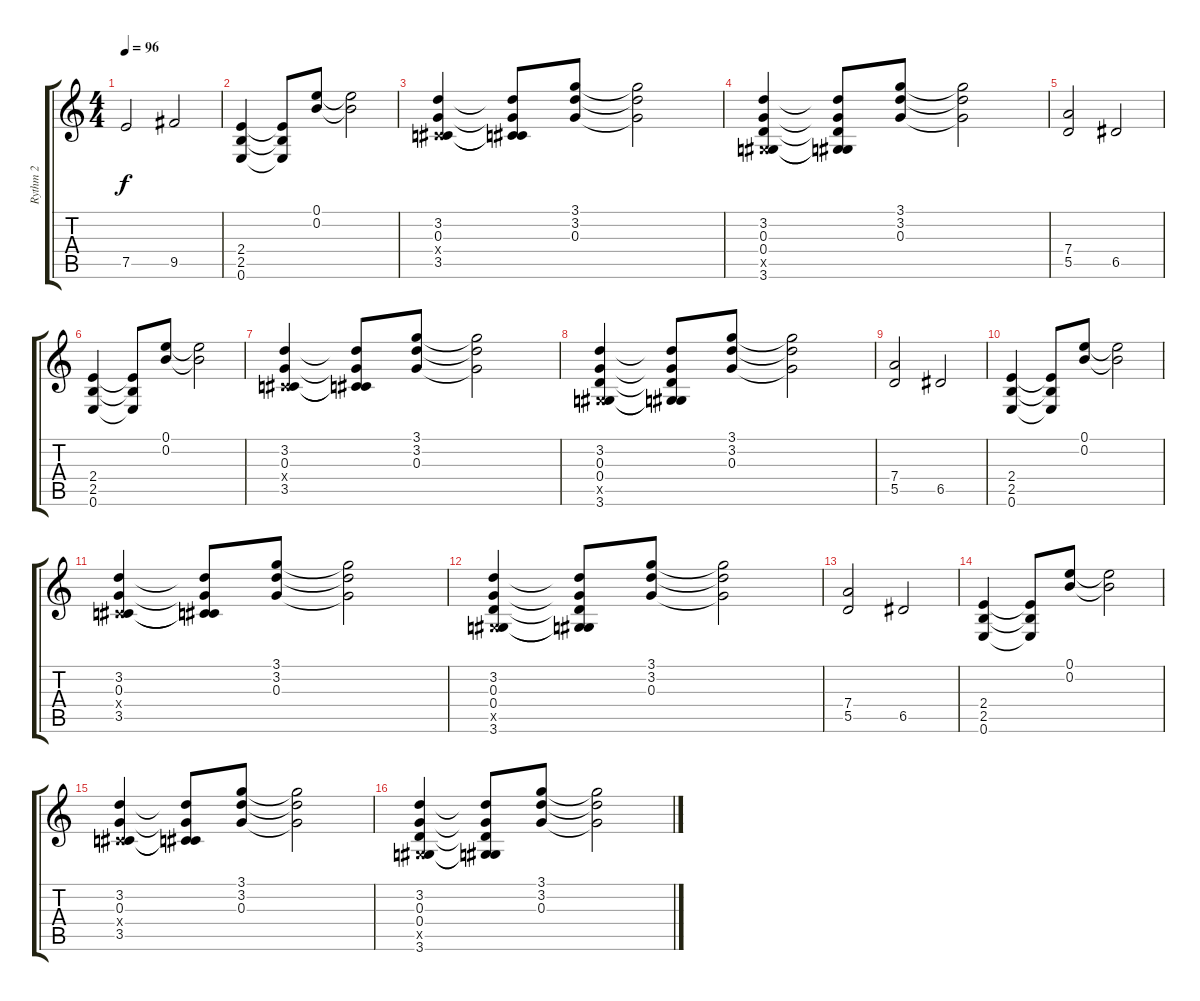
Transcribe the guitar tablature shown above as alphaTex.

\track ("Rythm 2" "Rythm 2") {instrument overdrivenguitar}
\staff {score tabs}
\tuning (E4 B3 G3 D3 A2 E2) {hide}
\ts (4 4)
\tempo 96
\clef g2
\ks c
7.5.2{dy f} 9.5.2 |
(2.4 2.5 0.6).4 (2.4{t} 2.5{t} 0.6{t}).8 (0.1 0.2).8 (0.1{t} 0.2{t}).2 |
(3.2 0.3 -1.4{x} 3.5).4 (3.2{t} 0.3{t} -1.4{t} 3.5{t}).8 (3.1 3.2 0.3).8 (3.1{t} 3.2{t} 0.3{t}).2 |
(3.2 0.3 0.4 -1.5{x} 3.6).4 (3.2{t} 0.3{t} 0.4{t} -1.5{t} 3.6{t}).8 (3.1 3.2 0.3).8 (3.1{t} 3.2{t} 0.3{t}).2 |
(7.4 5.5).2 6.5.2 |
(2.4 2.5 0.6).4 (2.4{t} 2.5{t} 0.6{t}).8 (0.1 0.2).8 (0.1{t} 0.2{t}).2 |
(3.2 0.3 -1.4{x} 3.5).4 (3.2{t} 0.3{t} -1.4{t} 3.5{t}).8 (3.1 3.2 0.3).8 (3.1{t} 3.2{t} 0.3{t}).2 |
(3.2 0.3 0.4 -1.5{x} 3.6).4 (3.2{t} 0.3{t} 0.4{t} -1.5{t} 3.6{t}).8 (3.1 3.2 0.3).8 (3.1{t} 3.2{t} 0.3{t}).2 |
(7.4 5.5).2 6.5.2 |
(2.4 2.5 0.6).4 (2.4{t} 2.5{t} 0.6{t}).8 (0.1 0.2).8 (0.1{t} 0.2{t}).2 |
(3.2 0.3 -1.4{x} 3.5).4 (3.2{t} 0.3{t} -1.4{t} 3.5{t}).8 (3.1 3.2 0.3).8 (3.1{t} 3.2{t} 0.3{t}).2 |
(3.2 0.3 0.4 -1.5{x} 3.6).4 (3.2{t} 0.3{t} 0.4{t} -1.5{t} 3.6{t}).8 (3.1 3.2 0.3).8 (3.1{t} 3.2{t} 0.3{t}).2 |
(7.4 5.5).2 6.5.2 |
(2.4 2.5 0.6).4 (2.4{t} 2.5{t} 0.6{t}).8 (0.1 0.2).8 (0.1{t} 0.2{t}).2 |
(3.2 0.3 -1.4{x} 3.5).4 (3.2{t} 0.3{t} -1.4{t} 3.5{t}).8 (3.1 3.2 0.3).8 (3.1{t} 3.2{t} 0.3{t}).2 |
(3.2 0.3 0.4 -1.5{x} 3.6).4 (3.2{t} 0.3{t} 0.4{t} -1.5{t} 3.6{t}).8 (3.1 3.2 0.3).8 (3.1{t} 3.2{t} 0.3{t}).2
